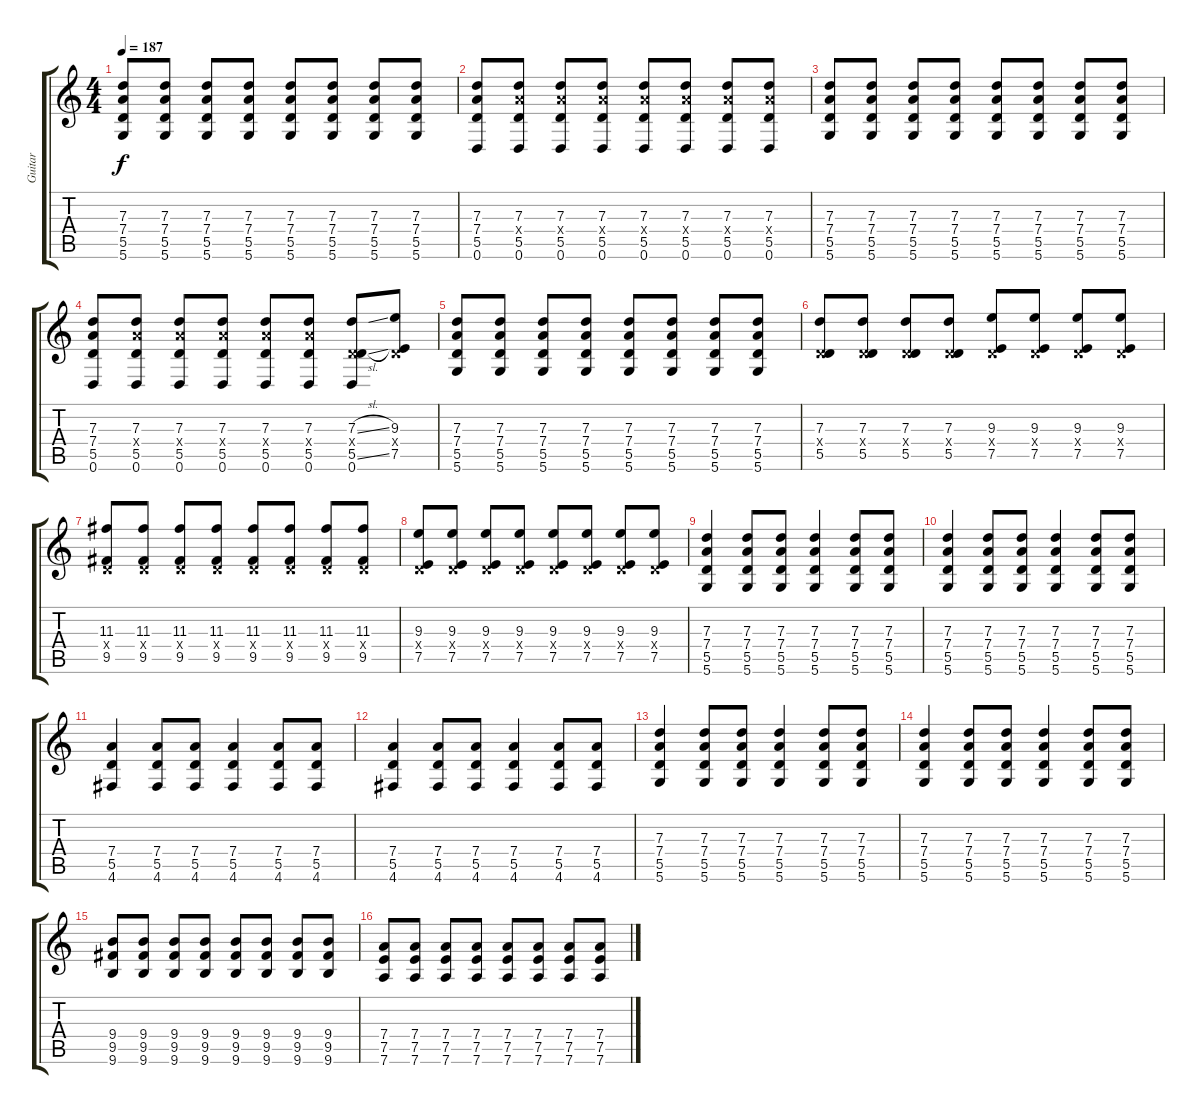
\track ("Guitar" "Guitar") {instrument distortionguitar}
\staff {score tabs}
\tuning (E4 B3 G3 D3 A2 D2) {hide}
\ts (4 4)
\tempo 187
\clef g2
\ks c
(7.3 7.4 5.5 5.6).8{dy f} (7.3 7.4 5.5 5.6).8 (7.3 7.4 5.5 5.6).8 (7.3 7.4 5.5 5.6).8 (7.3 7.4 5.5 5.6).8 (7.3 7.4 5.5 5.6).8 (7.3 7.4 5.5 5.6).8 (7.3 7.4 5.5 5.6).8 |
(7.3 7.4 5.5 0.6).8 (7.3 7.4{x} 5.5 0.6).8 (7.3 7.4{x} 5.5 0.6).8 (7.3 7.4{x} 5.5 0.6).8 (7.3 7.4{x} 5.5 0.6).8 (7.3 7.4{x} 5.5 0.6).8 (7.3 7.4{x} 5.5 0.6).8 (7.3 7.4{x} 5.5 0.6).8 |
(7.3 7.4 5.5 5.6).8 (7.3 7.4 5.5 5.6).8 (7.3 7.4 5.5 5.6).8 (7.3 7.4 5.5 5.6).8 (7.3 7.4 5.5 5.6).8 (7.3 7.4 5.5 5.6).8 (7.3 7.4 5.5 5.6).8 (7.3 7.4 5.5 5.6).8 |
(7.3 7.4 5.5 0.6).8 (7.3 7.4{x} 5.5 0.6).8 (7.3 7.4{x} 5.5 0.6).8 (7.3 7.4{x} 5.5 0.6).8 (7.3 7.4{x} 5.5 0.6).8 (7.3 7.4{x} 5.5 0.6).8 (7.3{sl} 0.4{x} 5.5{sl} 0.6).8 (9.3 0.4{x} 7.5).8 |
(7.3 7.4 5.5 5.6).8 (7.3 7.4 5.5 5.6).8 (7.3 7.4 5.5 5.6).8 (7.3 7.4 5.5 5.6).8 (7.3 7.4 5.5 5.6).8 (7.3 7.4 5.5 5.6).8 (7.3 7.4 5.5 5.6).8 (7.3 7.4 5.5 5.6).8 |
(7.3 0.4{x} 5.5).8 (7.3 0.4{x} 5.5).8 (7.3 0.4{x} 5.5).8 (7.3 0.4{x} 5.5).8 (9.3 0.4{x} 7.5).8 (9.3 0.4{x} 7.5).8 (9.3 0.4{x} 7.5).8 (9.3 0.4{x} 7.5).8 |
(11.3 0.4{x} 9.5).8 (11.3 0.4{x} 9.5).8 (11.3 0.4{x} 9.5).8 (11.3 0.4{x} 9.5).8 (11.3 0.4{x} 9.5).8 (11.3 0.4{x} 9.5).8 (11.3 0.4{x} 9.5).8 (11.3 0.4{x} 9.5).8 |
(9.3 0.4{x} 7.5).8 (9.3 0.4{x} 7.5).8 (9.3 0.4{x} 7.5).8 (9.3 0.4{x} 7.5).8 (9.3 0.4{x} 7.5).8 (9.3 0.4{x} 7.5).8 (9.3 0.4{x} 7.5).8 (9.3 0.4{x} 7.5).8 |
(7.3 7.4 5.5 5.6).4 (7.3 7.4 5.5 5.6).8 (7.3 7.4 5.5 5.6).8 (7.3 7.4 5.5 5.6).4 (7.3 7.4 5.5 5.6).8 (7.3 7.4 5.5 5.6).8 |
(7.3 7.4 5.5 5.6).4 (7.3 7.4 5.5 5.6).8 (7.3 7.4 5.5 5.6).8 (7.3 7.4 5.5 5.6).4 (7.3 7.4 5.5 5.6).8 (7.3 7.4 5.5 5.6).8 |
(7.4 5.5 4.6).4 (7.4 5.5 4.6).8 (7.4 5.5 4.6).8 (7.4 5.5 4.6).4 (7.4 5.5 4.6).8 (7.4 5.5 4.6).8 |
(7.4 5.5 4.6).4 (7.4 5.5 4.6).8 (7.4 5.5 4.6).8 (7.4 5.5 4.6).4 (7.4 5.5 4.6).8 (7.4 5.5 4.6).8 |
(7.3 7.4 5.5 5.6).4 (7.3 7.4 5.5 5.6).8 (7.3 7.4 5.5 5.6).8 (7.3 7.4 5.5 5.6).4 (7.3 7.4 5.5 5.6).8 (7.3 7.4 5.5 5.6).8 |
(7.3 7.4 5.5 5.6).4 (7.3 7.4 5.5 5.6).8 (7.3 7.4 5.5 5.6).8 (7.3 7.4 5.5 5.6).4 (7.3 7.4 5.5 5.6).8 (7.3 7.4 5.5 5.6).8 |
(9.4 9.5 9.6).8 (9.4 9.5 9.6).8 (9.4 9.5 9.6).8 (9.4 9.5 9.6).8 (9.4 9.5 9.6).8 (9.4 9.5 9.6).8 (9.4 9.5 9.6).8 (9.4 9.5 9.6).8 |
(7.4 7.5 7.6).8 (7.4 7.5 7.6).8 (7.4 7.5 7.6).8 (7.4 7.5 7.6).8 (7.4 7.5 7.6).8 (7.4 7.5 7.6).8 (7.4 7.5 7.6).8 (7.4 7.5 7.6).8
